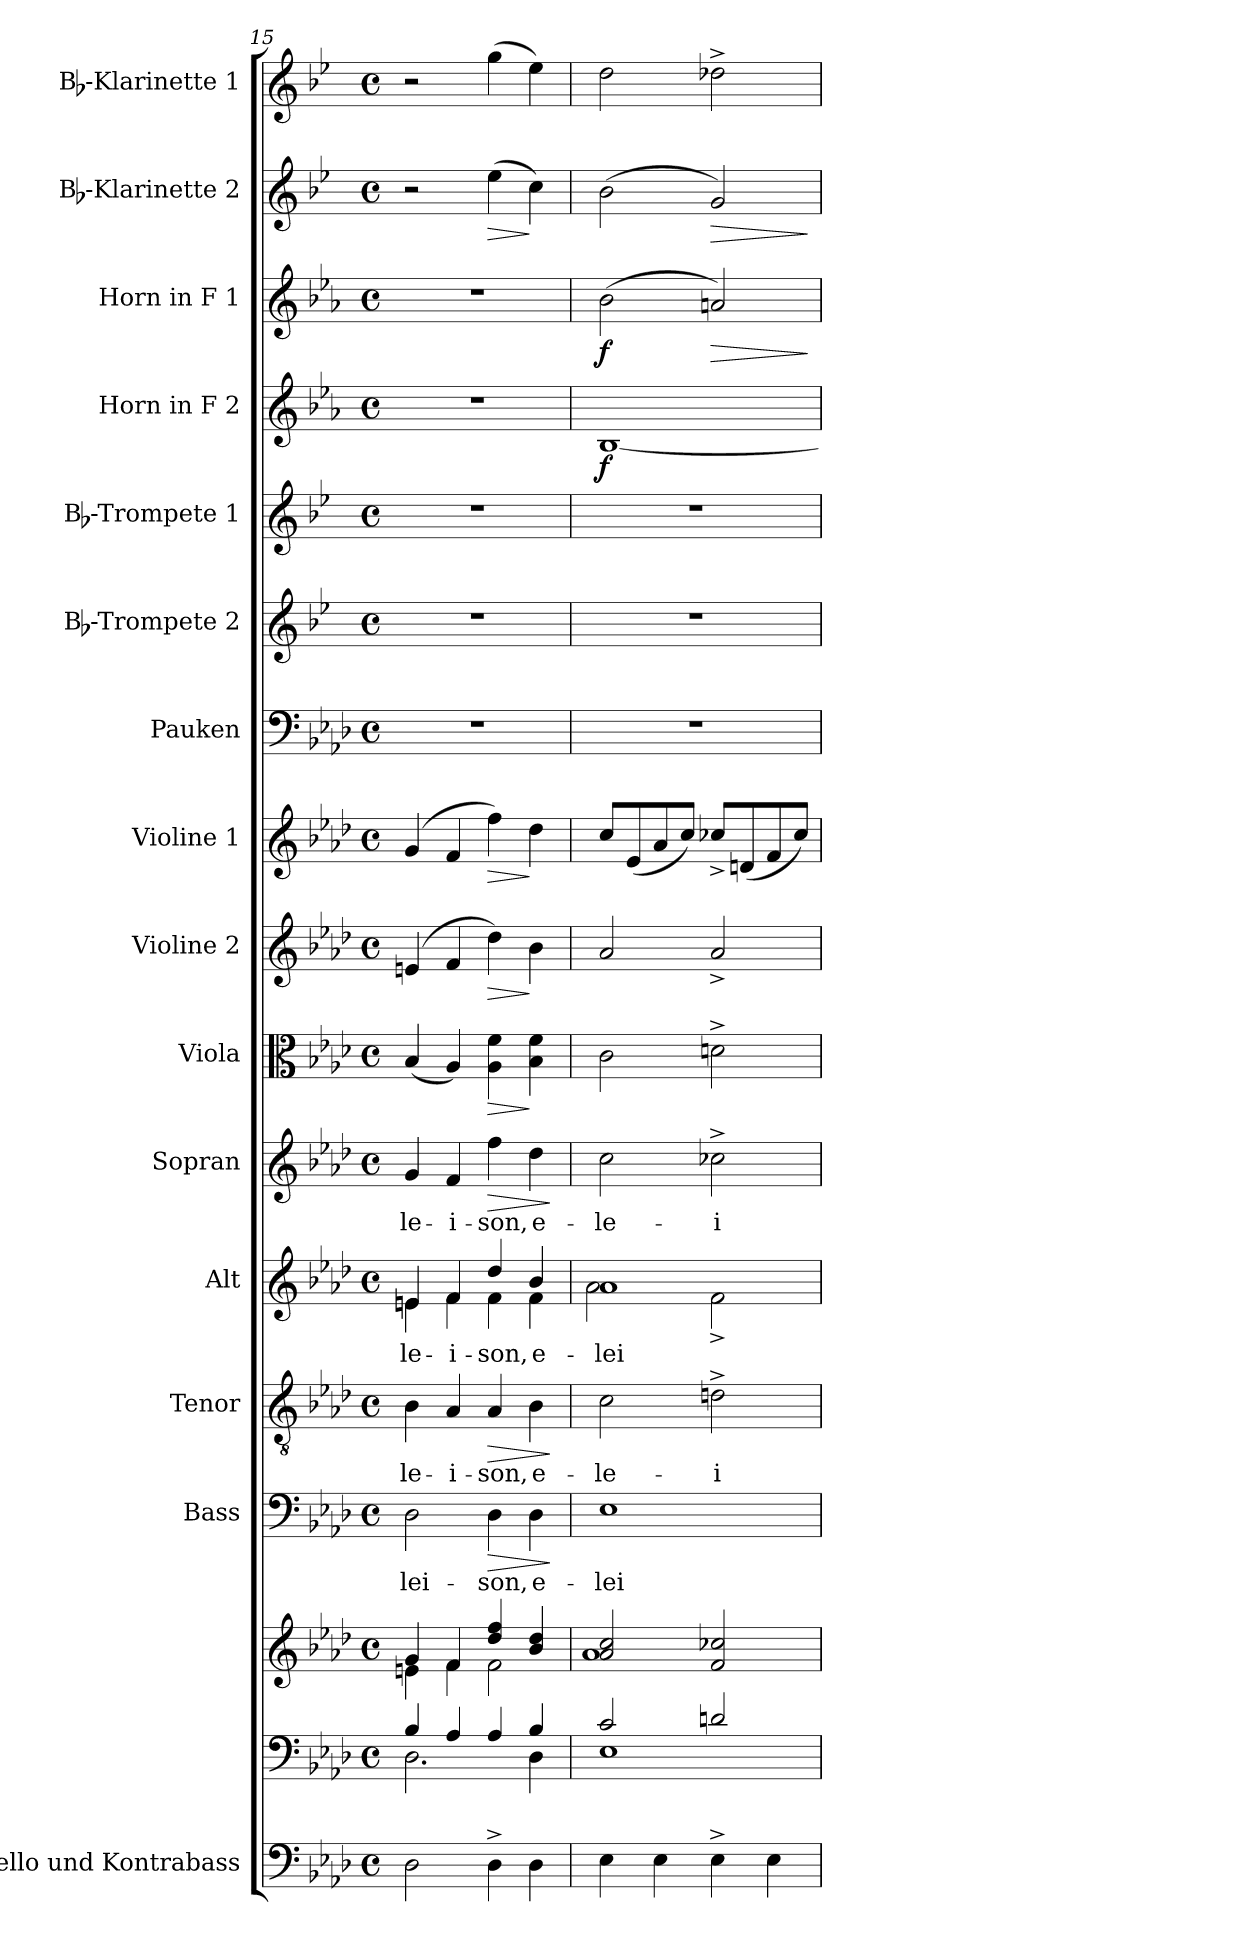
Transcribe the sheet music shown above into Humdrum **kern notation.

**kern	**kern	**kern	**kern	**text	**dynam	**kern	**text	**dynam	**kern	**text	**kern	**text	**dynam	**kern	**dynam	**kern	**dynam	**kern	**dynam	**kern	**kern	**kern	**kern	**dynam	**kern	**dynam	**kern	**dynam	**kern
*part16	*part15	*part15	*part14	*part14	*part14	*part13	*part13	*part13	*part12	*part12	*part11	*part11	*part11	*part10	*part10	*part9	*part9	*part8	*part8	*part7	*part6	*part5	*part4	*part4	*part3	*part3	*part2	*part2	*part1
*staff17	*staff16	*staff15	*staff14	*staff14	*staff14	*staff13	*staff13	*staff13	*staff12	*staff12	*staff11	*staff11	*staff11	*staff10	*staff10	*staff9	*staff9	*staff8	*staff8	*staff7	*staff6	*staff5	*staff4	*staff4	*staff3	*staff3	*staff2	*staff2	*staff1
*I"Cello und Kontrabass	*	*	*I"Bass	*	*	*I"Tenor	*	*	*I"Alt	*	*I"Sopran	*	*	*I"Viola	*	*I"Violine 2	*	*I"Violine 1	*	*I"Pauken	*I"Bb-Trompete 2	*I"Bb-Trompete 1	*I"Horn in F 2	*	*I"Horn in F 1	*	*I"Bb-Klarinette 2	*	*I"Bb-Klarinette 1
*I'Kb.	*	*	*I'B.	*	*	*I'T.	*	*	*I'A.	*	*I'S.	*	*	*I'Vla.	*	*I'Vl. 2	*	*I'Vl. 1	*	*I'Pk.	*I'Bb Trp. 2	*I'Bb Trp. 1	*	*	*	*	*I'Bb Kl. 2	*	*I'Bb Kl. 1
*clefF4	*clefF4	*clefG2	*clefF4	*	*	*clefGv2	*	*	*clefG2	*	*clefG2	*	*	*clefC3	*	*clefG2	*	*clefG2	*	*clefF4	*clefG2	*clefG2	*clefG2	*	*clefG2	*	*clefG2	*	*clefG2
*ITrd7c12	*	*	*	*	*	*	*	*	*	*	*	*	*	*	*	*	*	*	*	*	*ITrd1c2	*ITrd1c2	*ITrd4c7	*	*ITrd4c7	*	*ITrd1c2	*	*ITrd1c2
*k[b-e-a-d-]	*k[b-e-a-d-]	*k[b-e-a-d-]	*k[b-e-a-d-]	*	*	*k[b-e-a-d-]	*	*	*k[b-e-a-d-]	*	*k[b-e-a-d-]	*	*	*k[b-e-a-d-]	*	*k[b-e-a-d-]	*	*k[b-e-a-d-]	*	*k[b-e-a-d-]	*k[b-e-a-d-]	*k[b-e-a-d-]	*k[b-e-a-d-]	*	*k[b-e-a-d-]	*	*k[b-e-a-d-]	*	*k[b-e-a-d-]
*A-:	*A-:	*A-:	*A-:	*	*	*A-:	*	*	*A-:	*	*A-:	*	*	*A-:	*	*A-:	*	*A-:	*	*A-:	*A-:	*A-:	*A-:	*	*A-:	*	*A-:	*	*A-:
*M4/4	*M4/4	*M4/4	*M4/4	*	*	*M4/4	*	*	*M4/4	*	*M4/4	*	*	*M4/4	*	*M4/4	*	*M4/4	*	*M4/4	*M4/4	*M4/4	*M4/4	*	*M4/4	*	*M4/4	*	*M4/4
*met(c)	*met(c)	*met(c)	*met(c)	*	*	*met(c)	*	*	*met(c)	*	*met(c)	*	*	*met(c)	*	*met(c)	*	*met(c)	*	*met(c)	*met(c)	*met(c)	*met(c)	*	*met(c)	*	*met(c)	*	*met(c)
=15	=15	=15	=15	=15	=15	=15	=15	=15	=15	=15	=15	=15	=15	=15	=15	=15	=15	=15	=15	=15	=15	=15	=15	=15	=15	=15	=15	=15	=15
*	*^	*^	*	*	*	*	*	*	*	*	*	*	*	*	*	*	*	*	*	*	*	*	*	*	*	*	*	*	*
!	!	!	!	!	!	!LO:LY:b	!	!	!LO:LY:b	!	!	!LO:LY:b	!	!LO:LY:b	!	!	!	!	!	!	!	!	!	!	!	!	!	!	!	!	!
*	*	*	*	*	*	*	*	*	*	*	*^	*	*	*	*	*	*	*	*	*	*	*	*	*	*	*	*	*	*	*	*
2DD-\	4B-/	2.D-\	4g/	4en\	2D-\	-lei-	.	4B-\	-le-	.	4en/	4en\	-le-	4g/	-le-	.	(<4B-/	.	(>4en/	.	(4g/	.	1r	1r	1r	1r	.	1r	.	2r	.	2r
!	!	!	!	!	!	!	!	!	!LO:LY:b	!	!	!	!LO:LY:b	!	!LO:LY:b	!	!	!	!	!	!	!	!	!	!	!	!	!	!	!	!	!
.	4A-/	.	4f/	4f\	.	.	.	4A-/	-i-	.	4f/	4f\	-i-	4f/	-i-	.	4A-/)	.	4f/	.	4f/	.	.	.	.	.	.	.	.	.	.	.
!	!	!	!	!	!	!LO:LY:b	!LO:HP:b	!	!LO:LY:b	!LO:HP:b	!	!	!LO:LY:b	!	!LO:LY:b	!LO:HP:b	!	!LO:HP:b	!	!LO:HP:b	!	!LO:HP:b	!	!	!	!	!	!	!	!	!LO:HP:b	!
4DD-^>\	4A-/	.	4dd-/ 4ff/	2f\	4D-\	-son,	>	4A-/	-son,	>	4dd-/	4f\	-son,	4ff\	-son,	>	4A-\ 4f\	>	4dd-\)	>	4ff\)	>	.	.	.	.	.	.	.	(>4dd-\	>	(>4ff\
!	!	!	!	!	!	!LO:LY:b	!	!	!LO:LY:b	!	!	!	!LO:LY:b	!	!LO:LY:b	!	!	!	!	!	!	!	!	!	!	!	!	!	!	!	!	!
4DD-\	4B-/	4D-\	4b-/ 4dd-/	.	4D-\	e-	.	4B-\	e-	.	4b-/	4f\	e-	4dd-\	e-	.	4B-\ 4f\	]	4b-\	]	4dd-\	]	.	.	.	.	.	.	.	4b-\)	]	4dd-\)
*	*v	*v	*	*	*	*	*	*	*	*	*v	*v	*	*	*	*	*	*	*	*	*	*	*	*	*	*	*	*	*	*	*	*
*	*	*v	*v	*	*	*	*	*	*	*	*	*	*	*	*	*	*	*	*	*	*	*	*	*	*	*	*	*	*	*
.	.	.	.	.	]	.	.	]	.	.	.	.	]	.	.	.	.	.	.	.	.	.	.	.	.	.	.	.	.
=16	=16	=16	=16	=16	=16	=16	=16	=16	=16	=16	=16	=16	=16	=16	=16	=16	=16	=16	=16	=16	=16	=16	=16	=16	=16	=16	=16	=16	=16
*	*^	*^	*	*	*	*	*	*	*	*	*	*	*	*	*	*	*	*	*	*	*	*	*	*	*	*	*	*	*
!	!	!	!	!	!	!LO:LY:b	!	!	!LO:LY:b	!	!	!LO:LY:b	!	!LO:LY:b	!	!	!	!	!	!	!	!	!	!	!	!LO:DY:b	!	!LO:DY:b	!	!	!
*	*	*	*	*	*	*	*	*	*	*	*^	*	*	*	*	*	*	*	*	*	*	*	*	*	*	*	*	*	*	*	*
4EE-\	2c/	1E-	2a-/ 2cc/	1a-	1E-	-lei-	.	2c\	-le-	.	1a-	2a-\	-lei-	2cc\	-le-	.	2c\	.	2a-/	.	8cc/L	.	1r	1r	1r	[1E-	f	(>2e-\	f	(>2a-\	.	2cc\
.	.	.	.	.	.	.	.	.	.	.	.	.	.	.	.	.	.	.	.	.	(<8e-/	.	.	.	.	.	.	.	.	.	.	.
4EE-\	.	.	.	.	.	.	.	.	.	.	.	.	.	.	.	.	.	.	.	.	8a-/	.	.	.	.	.	.	.	.	.	.	.
.	.	.	.	.	.	.	.	.	.	.	.	.	.	.	.	.	.	.	.	.	8cc/J)	.	.	.	.	.	.	.	.	.	.	.
!	!	!	!	!	!	!	!	!	!LO:LY:b	!	!	!	!	!	!LO:LY:b	!	!	!	!	!	!	!	!	!	!	!	!	!	!LO:HP:b	!	!LO:HP:b	!
4EE-^>\	2dn/	.	2f/ 2cc-X/	.	.	.	.	2dn^>\	-i-	.	.	2f^>\	.	2cc-X^>\	-i-	.	2dn^>\	.	2a-^</	.	8cc-X^>/L	.	.	.	.	.	.	2dn/)	>	2f/)	>	2cc-X^>\
.	.	.	.	.	.	.	.	.	.	.	.	.	.	.	.	.	.	.	.	.	(<8dn/	.	.	.	.	.	.	.	.	.	.	.
4EE-\	.	.	.	.	.	.	.	.	.	.	.	.	.	.	.	.	.	.	.	.	8f/	.	.	.	.	.	.	.	.	.	.	.
.	.	.	.	.	.	.	.	.	.	.	.	.	.	.	.	.	.	.	.	.	8cc-/J)	.	.	.	.	.	.	.	.	.	.	.
*	*v	*v	*	*	*	*	*	*	*	*	*v	*v	*	*	*	*	*	*	*	*	*	*	*	*	*	*	*	*	*	*	*	*
*	*	*v	*v	*	*	*	*	*	*	*	*	*	*	*	*	*	*	*	*	*	*	*	*	*	*	*	*	*	*	*
.	.	.	.	.	.	.	.	.	.	.	.	.	.	.	.	.	.	.	.	.	.	.	.	.	.	]	.	]	.
=	=	=	=	=	=	=	=	=	=	=	=	=	=	=	=	=	=	=	=	=	=	=	=	=	=	=	=	=	=
*-	*-	*-	*-	*-	*-	*-	*-	*-	*-	*-	*-	*-	*-	*-	*-	*-	*-	*-	*-	*-	*-	*-	*-	*-	*-	*-	*-	*-	*-
